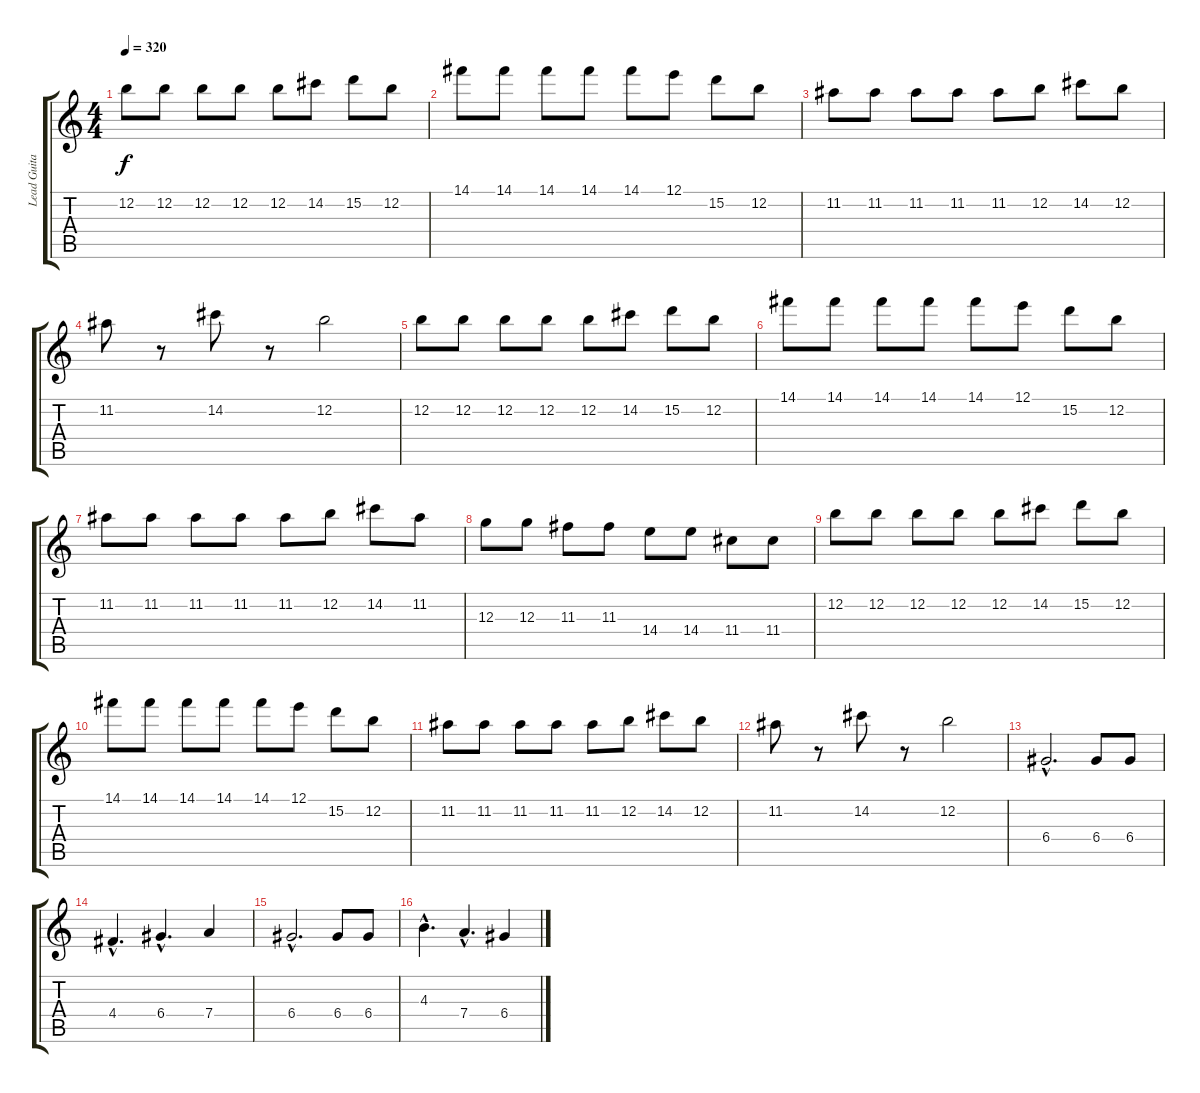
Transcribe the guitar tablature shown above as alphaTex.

\track ("Lead Guitar" "Lead Guita") {instrument distortionguitar}
\staff {score tabs}
\tuning (E4 B3 G3 D3 A2 E2) {hide}
\ts (4 4)
\tempo 320
\clef g2
\ks c
12.2.8{dy f} 12.2.8 12.2.8 12.2.8 12.2.8 14.2.8 15.2.8 12.2.8 |
14.1.8 14.1.8 14.1.8 14.1.8 14.1.8 12.1.8 15.2.8 12.2.8 |
11.2.8 11.2.8 11.2.8 11.2.8 11.2.8 12.2.8 14.2.8 12.2.8 |
11.2.8 r.8 14.2.8 r.8 12.2.2 |
12.2.8 12.2.8 12.2.8 12.2.8 12.2.8 14.2.8 15.2.8 12.2.8 |
14.1.8 14.1.8 14.1.8 14.1.8 14.1.8 12.1.8 15.2.8 12.2.8 |
11.2.8 11.2.8 11.2.8 11.2.8 11.2.8 12.2.8 14.2.8 11.2.8 |
12.3.8 12.3.8 11.3.8 11.3.8 14.4.8 14.4.8 11.4.8 11.4.8 |
12.2.8 12.2.8 12.2.8 12.2.8 12.2.8 14.2.8 15.2.8 12.2.8 |
14.1.8 14.1.8 14.1.8 14.1.8 14.1.8 12.1.8 15.2.8 12.2.8 |
11.2.8 11.2.8 11.2.8 11.2.8 11.2.8 12.2.8 14.2.8 12.2.8 |
11.2.8 r.8 14.2.8 r.8 12.2.2 |
6.4{hac}.2{d} 6.4.8 6.4.8 |
4.4{hac}.4{d} 6.4{hac}.4{d} 7.4.4 |
6.4{hac}.2{d} 6.4.8 6.4.8 |
4.3{hac}.4{d} 7.4{hac}.4{d} 6.4.4
